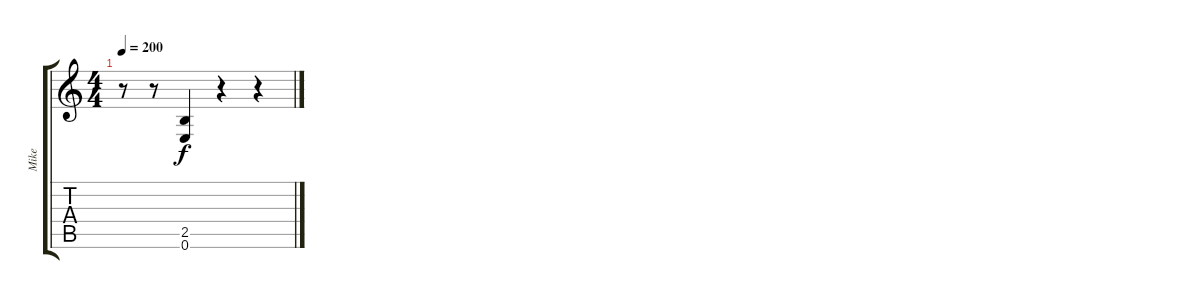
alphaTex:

\track ("Mike" "Mike") {instrument distortionguitar}
\staff {score tabs}
\tuning (E4 B3 G3 D3 A2 E2) {hide}
\ts (4 4)
\tempo 200
\clef g2
\ks c
r.8{dy f} r.8 (2.5 0.6).4 r.4 r.4
